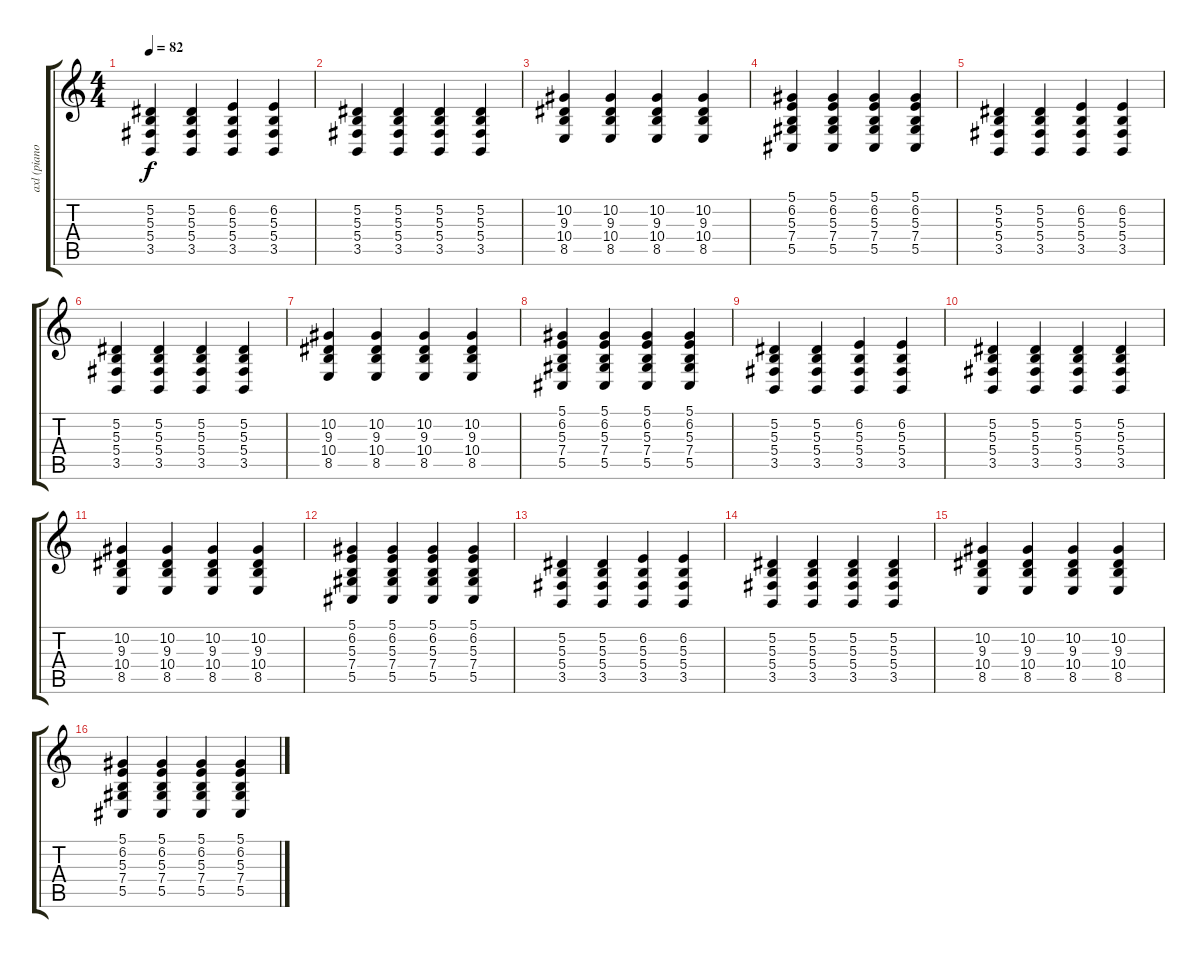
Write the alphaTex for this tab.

\track ("axl (piano)" "axl (piano") {instrument acousticgrandpiano}
\staff {score tabs}
\tuning (Eb4 Bb3 Gb3 Db3 Ab2 Eb2) {hide}
\ts (4 4)
\tempo 82
\clef g2
\ks c
(5.2 5.3 5.4 3.5).4{dy f} (5.2 5.3 5.4 3.5).4 (6.2 5.3 5.4 3.5).4 (6.2 5.3 5.4 3.5).4 |
(5.2 5.3 5.4 3.5).4 (5.2 5.3 5.4 3.5).4 (5.2 5.3 5.4 3.5).4 (5.2 5.3 5.4 3.5).4 |
(10.2 9.3 10.4 8.5).4 (10.2 9.3 10.4 8.5).4 (10.2 9.3 10.4 8.5).4 (10.2 9.3 10.4 8.5).4 |
(5.1 6.2 5.3 7.4 5.5).4 (5.1 6.2 5.3 7.4 5.5).4 (5.1 6.2 5.3 7.4 5.5).4 (5.1 6.2 5.3 7.4 5.5).4 |
(5.2 5.3 5.4 3.5).4 (5.2 5.3 5.4 3.5).4 (6.2 5.3 5.4 3.5).4 (6.2 5.3 5.4 3.5).4 |
(5.2 5.3 5.4 3.5).4 (5.2 5.3 5.4 3.5).4 (5.2 5.3 5.4 3.5).4 (5.2 5.3 5.4 3.5).4 |
(10.2 9.3 10.4 8.5).4 (10.2 9.3 10.4 8.5).4 (10.2 9.3 10.4 8.5).4 (10.2 9.3 10.4 8.5).4 |
(5.1 6.2 5.3 7.4 5.5).4 (5.1 6.2 5.3 7.4 5.5).4 (5.1 6.2 5.3 7.4 5.5).4 (5.1 6.2 5.3 7.4 5.5).4 |
(5.2 5.3 5.4 3.5).4 (5.2 5.3 5.4 3.5).4 (6.2 5.3 5.4 3.5).4 (6.2 5.3 5.4 3.5).4 |
(5.2 5.3 5.4 3.5).4 (5.2 5.3 5.4 3.5).4 (5.2 5.3 5.4 3.5).4 (5.2 5.3 5.4 3.5).4 |
(10.2 9.3 10.4 8.5).4 (10.2 9.3 10.4 8.5).4 (10.2 9.3 10.4 8.5).4 (10.2 9.3 10.4 8.5).4 |
(5.1 6.2 5.3 7.4 5.5).4 (5.1 6.2 5.3 7.4 5.5).4 (5.1 6.2 5.3 7.4 5.5).4 (5.1 6.2 5.3 7.4 5.5).4 |
(5.2 5.3 5.4 3.5).4 (5.2 5.3 5.4 3.5).4 (6.2 5.3 5.4 3.5).4 (6.2 5.3 5.4 3.5).4 |
(5.2 5.3 5.4 3.5).4 (5.2 5.3 5.4 3.5).4 (5.2 5.3 5.4 3.5).4 (5.2 5.3 5.4 3.5).4 |
(10.2 9.3 10.4 8.5).4 (10.2 9.3 10.4 8.5).4 (10.2 9.3 10.4 8.5).4 (10.2 9.3 10.4 8.5).4 |
(5.1 6.2 5.3 7.4 5.5).4 (5.1 6.2 5.3 7.4 5.5).4 (5.1 6.2 5.3 7.4 5.5).4 (5.1 6.2 5.3 7.4 5.5).4
